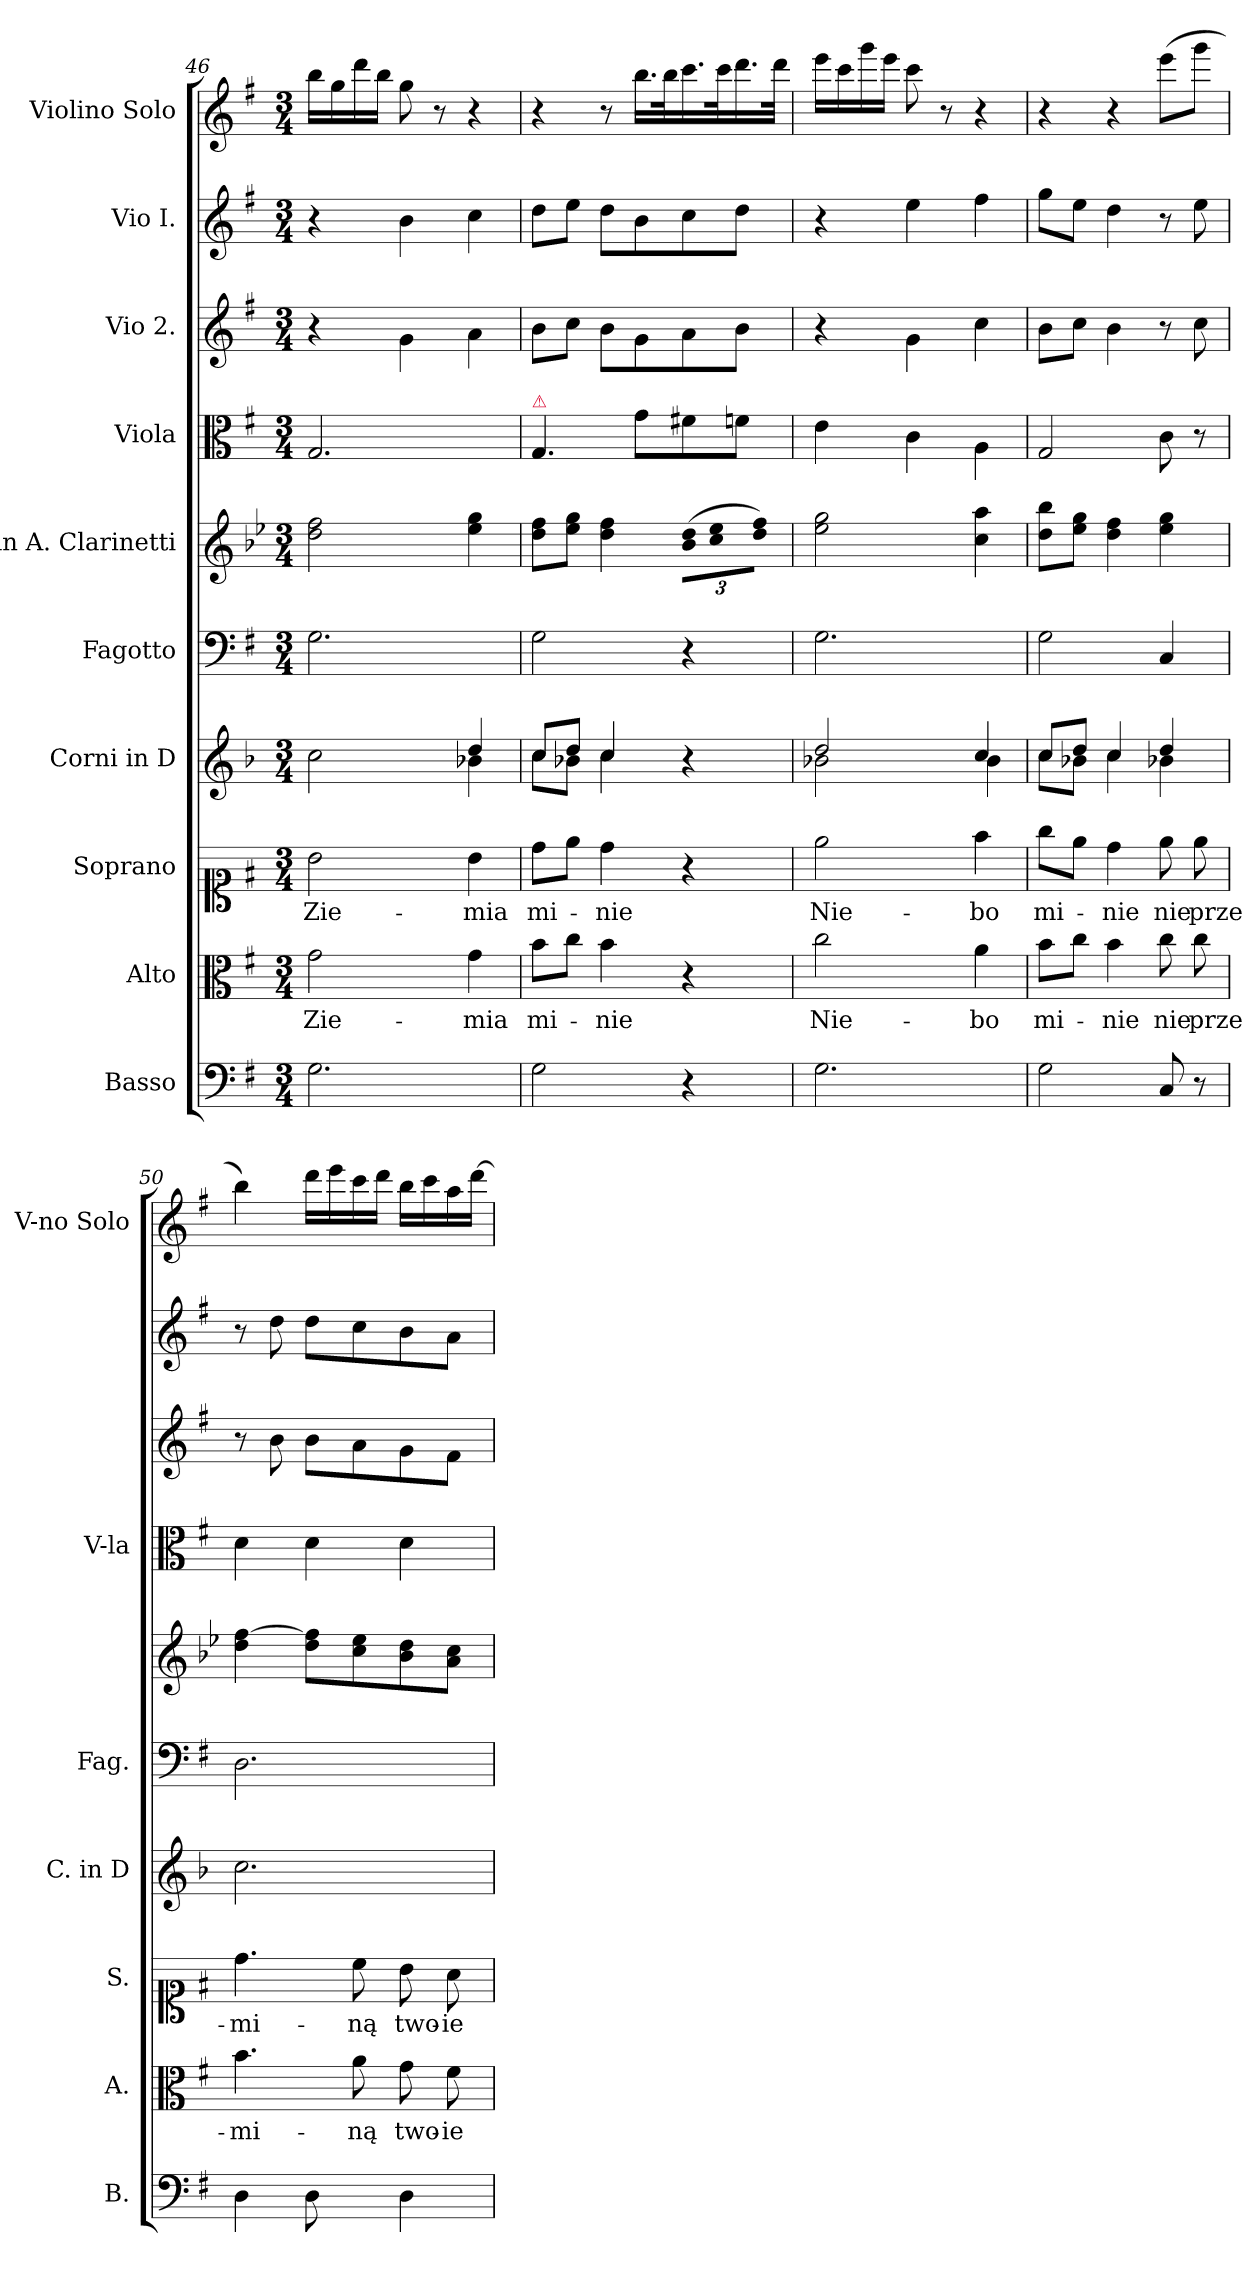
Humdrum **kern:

**kern	**kern	**text	**kern	**text	**kern	**kern	**kern	**kern	**kern	**kern	**kern
*part10	*part9	*part9	*part8	*part8	*part7	*part6	*part5	*part4	*part3	*part2	*part1
*staff10	*staff9	*staff9	*staff8	*staff8	*staff7	*staff6	*staff5	*staff4	*staff3	*staff2	*staff1
*I"Basso	*I"Alto	*	*I"Soprano	*	*I"Corni in D	*I"Fagotto	*I"in A. Clarinetti	*I"Viola	*I"Vio 2.	*I"Vio I.	*I"Violino Solo
*I'B.	*I'A.	*	*I'S.	*	*I'C. in D	*I'Fag.	*	*I'V-la	*	*	*I'V-no Solo
*clefF4	*clefC3	*	*clefC1	*	*clefG2	*clefF4	*clefG2	*clefC3	*clefG2	*clefG2	*clefG2
*	*	*	*	*	*ITrd6c10	*	*ITrd2c3	*	*	*	*
*k[f#]	*k[f#]	*	*k[f#]	*	*k[f#]	*k[f#]	*k[f#]	*k[f#]	*k[f#]	*k[f#]	*k[f#]
*M3/4	*M3/4	*	*M3/4	*	*M3/4	*M3/4	*M3/4	*M3/4	*M3/4	*M3/4	*M3/4
=46	=46	=46	=46	=46	=46	=46	=46	=46	=46	=46	=46
*	*	*	*	*	*^	*	*	*	*	*	*
2.G\	2g\	Zie-	2b\	Zie-	2d\	4ryy	2.G\	2b\ 2dd\	2.G/	4r	4r	16bb\LL
.	.	.	.	.	.	.	.	.	.	.	.	16gg\
.	.	.	.	.	.	.	.	.	.	.	.	16ddd\
.	.	.	.	.	.	.	.	.	.	.	.	16bb\JJ
.	.	.	.	.	.	4ryy	.	.	.	4g\	4b\	8gg\
.	.	.	.	.	.	.	.	.	.	.	.	8r
.	4g\	-mia	4b\	-mia	4e/	4cn\	.	4cc\ 4ee\	.	4a\	4cc\	4r
=47	=47	=47	=47	=47	=47	=47	=47	=47	=47	=47	=47	=47
!	!	!	!	!	!	!	!	!	!LO:TX:a:color=crimson:t=⚠	!	!	!
2G\	8b\L	mi-	8dd\L	mi-	8d/L	8d\L	2G\	8b\ 8dd\L	4.G/	8b\L	8dd\L	4r
.	8cc\J	.	8ee\J	.	8e/J	8cn\J	.	8cc\ 8ee\J	.	8cc\J	8ee\J	.
.	4b\	-nie	4dd\	-nie	4d/	4d\	.	4b\ 4dd\	.	8b\L	8dd\L	8r
.	.	.	.	.	.	.	.	.	8g\L	8g\	8b\	16.bb\LL
.	.	.	.	.	.	.	.	.	.	.	.	32bb\K
!	!	!	!	!	!	!	!	!LO:N:vis=16	!	!	!	!
4r	4r	.	4r	.	4r	4ryy	4r	(12g\ 12b\LL	8f#X\	8a\	8cc\	16.ccc\
!	!	!	!	!	!	!	!	!LO:N:vis=16	!	!	!	!
.	.	.	.	.	.	.	.	12a\ 12cc\	.	.	.	.
.	.	.	.	.	.	.	.	.	.	.	.	32ccc\K
.	.	.	.	.	.	.	.	.	8fn\J	8b\J	8dd\J	16.ddd\
!	!	!	!	!	!	!	!	!LO:N:vis=16	!	!	!	!
.	.	.	.	.	.	.	.	12b\ 12dd\JJ)	.	.	.	.
.	.	.	.	.	.	.	.	.	.	.	.	32ddd\JJk
=48	=48	=48	=48	=48	=48	=48	=48	=48	=48	=48	=48	=48
2.G\	2cc\	Nie-	2ee\	Nie-	2e/	2cn\	2.G\	2cc\ 2ee\	4e\	4r	4r	16eee\LL
.	.	.	.	.	.	.	.	.	.	.	.	16ccc\
.	.	.	.	.	.	.	.	.	.	.	.	16ggg\
.	.	.	.	.	.	.	.	.	.	.	.	16eee\JJ
.	.	.	.	.	.	.	.	.	4c\	4g\	4ee\	8ccc\
.	.	.	.	.	.	.	.	.	.	.	.	8r
.	4a\	-bo	4ff#\	-bo	4d/	4c\	.	4a\ 4ff#\	4A\	4cc\	4ff#\	4r
=49	=49	=49	=49	=49	=49	=49	=49	=49	=49	=49	=49	=49
2G\	8b\L	mi-	8gg\L	mi-	8d/L	8d\L	2G\	8b\ 8gg\L	2G/	8b\L	8gg\L	4r
.	8cc\J	.	8ee\J	.	8e/J	8cn\J	.	8cc\ 8ee\J	.	8cc\J	8ee\J	.
.	4b\	-nie	4dd\	-nie	4d/	4d\	.	4b\ 4dd\	.	4b\	4dd\	4r
8C/	8cc\	nie	8ee\	nie	4e/	4cn\	4C/	4cc\ 4ee\	8c\	8r	8r	(8eee\L
8r	8cc\	prze-	8ee\	prze-	.	.	.	.	8r	8cc\	8ee\	8ggg\J
*	*	*	*	*	*v	*v	*	*	*	*	*	*
=50	=50	=50	=50	=50	=50	=50	=50	=50	=50	=50	=50
4D\	4.b\	-mi-	4.dd\	-mi-	2.d\	2.D\	4b\ [4dd\	4d\	8r	8r	4bb\)
.	.	.	.	.	.	.	.	.	8b\	8dd\	.
!LO:N:vis=8	!	!	!	!	!	!	!	!	!	!	!
4D\	.	.	.	.	.	.	8b\ 8dd]\L	4d\	8b\L	8dd\L	16ddd\LL
.	.	.	.	.	.	.	.	.	.	.	16eee\
.	8a\	-ną	8cc\	-ną	.	.	8a\ 8cc\	.	8a\	8cc\	16ccc\
.	.	.	.	.	.	.	.	.	.	.	16ddd\JJ
4D\	8g\	two-	8b\	two-	.	.	8g\ 8b\	4d\	8g\	8b\	16bb\LL
.	.	.	.	.	.	.	.	.	.	.	16ccc\
.	8f#\	-ie	8a\	-ie	.	.	8f#\ 8a\J	.	8f#\J	8a\J	16aa\
.	.	.	.	.	.	.	.	.	.	.	[16ddd\JJ
=	=	=	=	=	=	=	=	=	=	=	=
*-	*-	*-	*-	*-	*-	*-	*-	*-	*-	*-	*-
